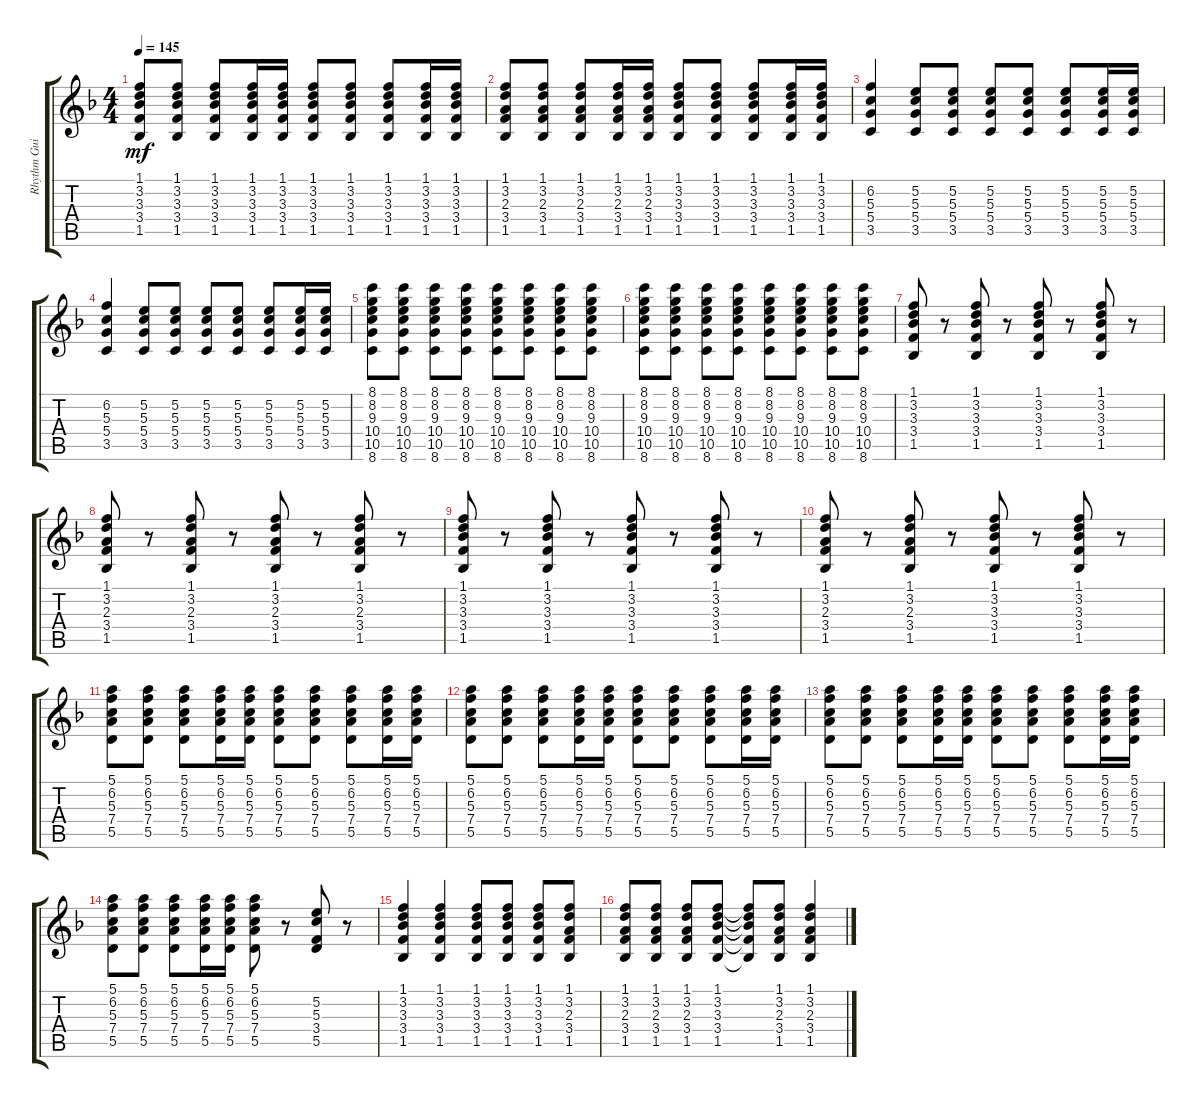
\track ("Rhythm Guitar" "Rhythm Gui") {instrument electricguitarclean}
\staff {score tabs}
\tuning (E4 B3 G3 D3 A2 E2) {hide}
\ts (4 4)
\tempo 145
\clef g2
\ks f
(1.1 3.2 3.3 3.4 1.5).8{dy mf} (1.1 3.2 3.3 3.4 1.5).8 (1.1 3.2 3.3 3.4 1.5).8 (1.1 3.2 3.3 3.4 1.5).16 (1.1 3.2 3.3 3.4 1.5).16 (1.1 3.2 3.3 3.4 1.5).8 (1.1 3.2 3.3 3.4 1.5).8 (1.1 3.2 3.3 3.4 1.5).8 (1.1 3.2 3.3 3.4 1.5).16 (1.1 3.2 3.3 3.4 1.5).16 |
(1.1 3.2 2.3 3.4 1.5).8 (1.1 3.2 2.3 3.4 1.5).8 (1.1 3.2 2.3 3.4 1.5).8 (1.1 3.2 2.3 3.4 1.5).16 (1.1 3.2 2.3 3.4 1.5).16 (1.1 3.2 3.3 3.4 1.5).8 (1.1 3.2 3.3 3.4 1.5).8 (1.1 3.2 3.3 3.4 1.5).8 (1.1 3.2 3.3 3.4 1.5).16 (1.1 3.2 3.3 3.4 1.5).16 |
(6.2 5.3 5.4 3.5).4 (5.2 5.3 5.4 3.5).8 (5.2 5.3 5.4 3.5).8 (5.2 5.3 5.4 3.5).8 (5.2 5.3 5.4 3.5).8 (5.2 5.3 5.4 3.5).8 (5.2 5.3 5.4 3.5).16 (5.2 5.3 5.4 3.5).16 |
(6.2 5.3 5.4 3.5).4 (5.2 5.3 5.4 3.5).8 (5.2 5.3 5.4 3.5).8 (5.2 5.3 5.4 3.5).8 (5.2 5.3 5.4 3.5).8 (5.2 5.3 5.4 3.5).8 (5.2 5.3 5.4 3.5).16 (5.2 5.3 5.4 3.5).16 |
(8.1 8.2 9.3 10.4 10.5 8.6).8 (8.1 8.2 9.3 10.4 10.5 8.6).8 (8.1 8.2 9.3 10.4 10.5 8.6).8 (8.1 8.2 9.3 10.4 10.5 8.6).8 (8.1 8.2 9.3 10.4 10.5 8.6).8 (8.1 8.2 9.3 10.4 10.5 8.6).8 (8.1 8.2 9.3 10.4 10.5 8.6).8 (8.1 8.2 9.3 10.4 10.5 8.6).8 |
(8.1 8.2 9.3 10.4 10.5 8.6).8 (8.1 8.2 9.3 10.4 10.5 8.6).8 (8.1 8.2 9.3 10.4 10.5 8.6).8 (8.1 8.2 9.3 10.4 10.5 8.6).8 (8.1 8.2 9.3 10.4 10.5 8.6).8 (8.1 8.2 9.3 10.4 10.5 8.6).8 (8.1 8.2 9.3 10.4 10.5 8.6).8 (8.1 8.2 9.3 10.4 10.5 8.6).8 |
(1.1 3.2 3.3 3.4 1.5).8 r.8 (1.1 3.2 3.3 3.4 1.5).8 r.8 (1.1 3.2 3.3 3.4 1.5).8 r.8 (1.1 3.2 3.3 3.4 1.5).8 r.8 |
(1.1 3.2 2.3 3.4 1.5).8 r.8 (1.1 3.2 2.3 3.4 1.5).8 r.8 (1.1 3.2 2.3 3.4 1.5).8 r.8 (1.1 3.2 2.3 3.4 1.5).8 r.8 |
(1.1 3.2 3.3 3.4 1.5).8 r.8 (1.1 3.2 3.3 3.4 1.5).8 r.8 (1.1 3.2 3.3 3.4 1.5).8 r.8 (1.1 3.2 3.3 3.4 1.5).8 r.8 |
(1.1 3.2 2.3 3.4 1.5).8 r.8 (1.1 3.2 2.3 3.4 1.5).8 r.8 (1.1 3.2 3.3 3.4 1.5).8 r.8 (1.1 3.2 3.3 3.4 1.5).8 r.8 |
(5.1 6.2 5.3 7.4 5.5).8 (5.1 6.2 5.3 7.4 5.5).8 (5.1 6.2 5.3 7.4 5.5).8 (5.1 6.2 5.3 7.4 5.5).16 (5.1 6.2 5.3 7.4 5.5).16 (5.1 6.2 5.3 7.4 5.5).8 (5.1 6.2 5.3 7.4 5.5).8 (5.1 6.2 5.3 7.4 5.5).8 (5.1 6.2 5.3 7.4 5.5).16 (5.1 6.2 5.3 7.4 5.5).16 |
(5.1 6.2 5.3 7.4 5.5).8 (5.1 6.2 5.3 7.4 5.5).8 (5.1 6.2 5.3 7.4 5.5).8 (5.1 6.2 5.3 7.4 5.5).16 (5.1 6.2 5.3 7.4 5.5).16 (5.1 6.2 5.3 7.4 5.5).8 (5.1 6.2 5.3 7.4 5.5).8 (5.1 6.2 5.3 7.4 5.5).8 (5.1 6.2 5.3 7.4 5.5).16 (5.1 6.2 5.3 7.4 5.5).16 |
(5.1 6.2 5.3 7.4 5.5).8 (5.1 6.2 5.3 7.4 5.5).8 (5.1 6.2 5.3 7.4 5.5).8 (5.1 6.2 5.3 7.4 5.5).16 (5.1 6.2 5.3 7.4 5.5).16 (5.1 6.2 5.3 7.4 5.5).8 (5.1 6.2 5.3 7.4 5.5).8 (5.1 6.2 5.3 7.4 5.5).8 (5.1 6.2 5.3 7.4 5.5).16 (5.1 6.2 5.3 7.4 5.5).16 |
(5.1 6.2 5.3 7.4 5.5).8 (5.1 6.2 5.3 7.4 5.5).8 (5.1 6.2 5.3 7.4 5.5).8 (5.1 6.2 5.3 7.4 5.5).16 (5.1 6.2 5.3 7.4 5.5).16 (5.1 6.2 5.3 7.4 5.5).8 r.8 (5.2 5.3 3.4 5.5).8 r.8 |
(1.1 3.2 3.3 3.4 1.5).4 (1.1 3.2 3.3 3.4 1.5).4 (1.1 3.2 3.3 3.4 1.5).8 (1.1 3.2 3.3 3.4 1.5).8 (1.1 3.2 3.3 3.4 1.5).8 (1.1 3.2 2.3 3.4 1.5).8 |
(1.1 3.2 2.3 3.4 1.5).8 (1.1 3.2 2.3 3.4 1.5).8 (1.1 3.2 2.3 3.4 1.5).8 (1.1 3.2 3.3 3.4 1.5).8 (1.1{t} 3.2{t} 3.3{t} 3.4{t} 1.5{t}).8 (1.1 3.2 2.3 3.4 1.5).8 (1.1 3.2 2.3 3.4 1.5).4
